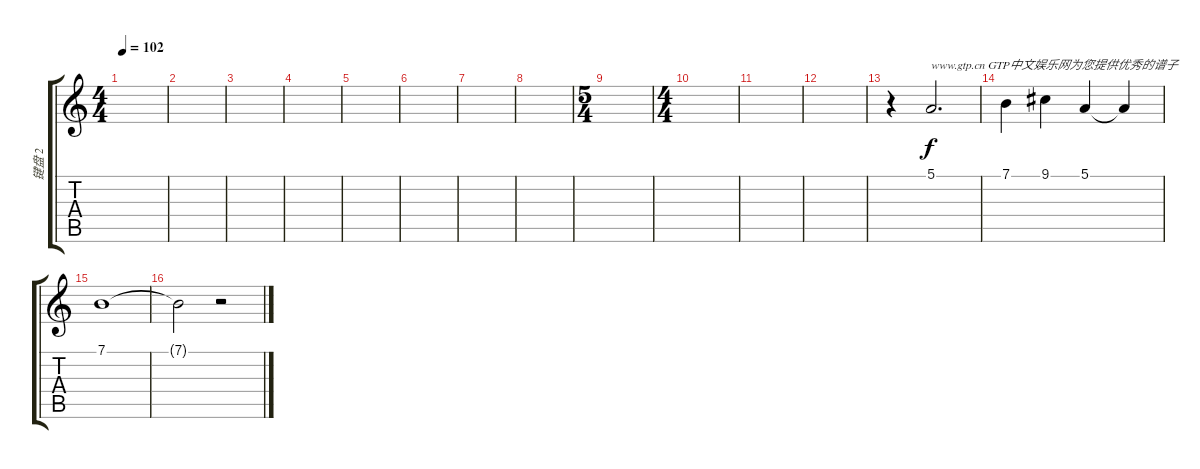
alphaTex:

\track ("键盘 2" "键盘 2") {instrument stringensemble1}
\staff {score tabs}
\tuning (E4 B3 G3 D3 A2 E2) {hide}
\ts (4 4)
\tempo 102
\clef g2
\ks c
|
|
|
|
|
|
|
|
\ts (5 4)
|
\ts (4 4)
|
|
|
r.4 5.1.2{d txt "www.gtp.cn GTP中文娱乐网为您提供优秀的谱子"} |
7.1.4 9.1.4 5.1.4 5.1{t}.4 |
7.1.1 |
7.1{t}.2 r.2
